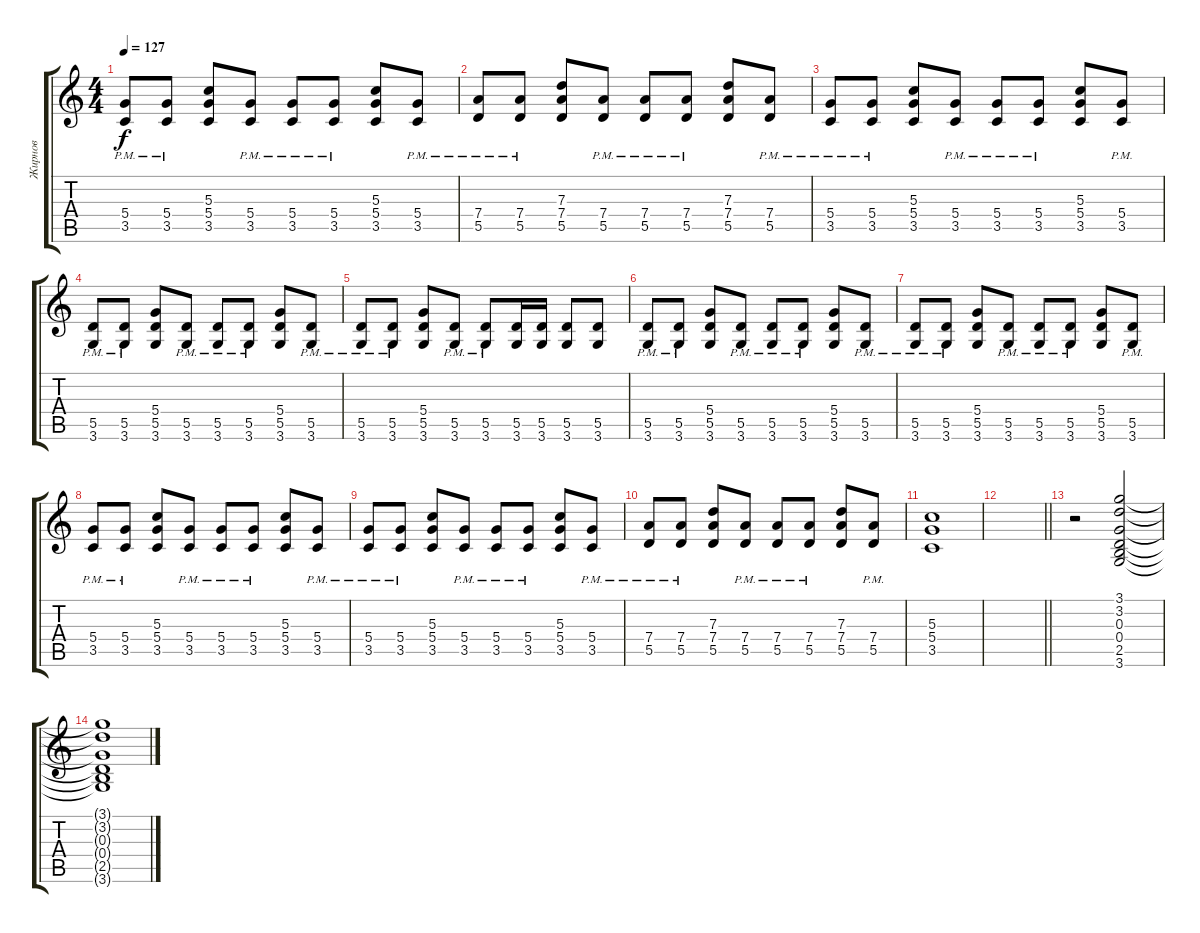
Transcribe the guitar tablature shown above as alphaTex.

\track ("Жирнов" "Жирнов") {instrument electricguitarclean}
\staff {score tabs}
\tuning (E4 B3 G3 D3 A2 E2) {hide}
\ts (4 4)
\tempo 127
\clef g2
\ks c
(5.4{pm} 3.5{pm}).8{dy f} (5.4{pm} 3.5{pm}).8 (5.3 5.4 3.5).8 (5.4{pm} 3.5{pm}).8 (5.4{pm} 3.5{pm}).8 (5.4{pm} 3.5{pm}).8 (5.3 5.4 3.5).8 (5.4{pm} 3.5{pm}).8 |
(7.4{pm} 5.5{pm}).8 (7.4{pm} 5.5{pm}).8 (7.3 7.4 5.5).8 (7.4{pm} 5.5{pm}).8 (7.4{pm} 5.5{pm}).8 (7.4{pm} 5.5{pm}).8 (7.3 7.4 5.5).8 (7.4{pm} 5.5{pm}).8 |
(5.4{pm} 3.5{pm}).8 (5.4{pm} 3.5{pm}).8 (5.3 5.4 3.5).8 (5.4{pm} 3.5{pm}).8 (5.4{pm} 3.5{pm}).8 (5.4{pm} 3.5{pm}).8 (5.3 5.4 3.5).8 (5.4{pm} 3.5{pm}).8 |
(5.5{pm} 3.6{pm}).8 (5.5{pm} 3.6{pm}).8 (5.4 5.5 3.6).8 (5.5{pm} 3.6{pm}).8 (5.5{pm} 3.6{pm}).8 (5.5{pm} 3.6{pm}).8 (5.4 5.5 3.6).8 (5.5{pm} 3.6{pm}).8 |
(5.5{pm} 3.6{pm}).8 (5.5{pm} 3.6{pm}).8 (5.4 5.5 3.6).8 (5.5{pm} 3.6{pm}).8 (5.5{pm} 3.6{pm}).8 (5.5 3.6).16 (5.5 3.6).16 (5.5 3.6).8 (5.5 3.6).8 |
(5.5{pm} 3.6{pm}).8 (5.5{pm} 3.6{pm}).8 (5.4 5.5 3.6).8 (5.5{pm} 3.6{pm}).8 (5.5{pm} 3.6{pm}).8 (5.5{pm} 3.6{pm}).8 (5.4 5.5 3.6).8 (5.5{pm} 3.6{pm}).8 |
(5.5{pm} 3.6{pm}).8 (5.5{pm} 3.6{pm}).8 (5.4 5.5 3.6).8 (5.5{pm} 3.6{pm}).8 (5.5{pm} 3.6{pm}).8 (5.5{pm} 3.6{pm}).8 (5.4 5.5 3.6).8 (5.5{pm} 3.6{pm}).8 |
(5.4{pm} 3.5{pm}).8 (5.4{pm} 3.5{pm}).8 (5.3 5.4 3.5).8 (5.4{pm} 3.5{pm}).8 (5.4{pm} 3.5{pm}).8 (5.4{pm} 3.5{pm}).8 (5.3 5.4 3.5).8 (5.4{pm} 3.5{pm}).8 |
(5.4{pm} 3.5{pm}).8 (5.4{pm} 3.5{pm}).8 (5.3 5.4 3.5).8 (5.4{pm} 3.5{pm}).8 (5.4{pm} 3.5{pm}).8 (5.4{pm} 3.5{pm}).8 (5.3 5.4 3.5).8 (5.4{pm} 3.5{pm}).8 |
(7.4{pm} 5.5{pm}).8 (7.4{pm} 5.5{pm}).8 (7.3 7.4 5.5).8 (7.4{pm} 5.5{pm}).8 (7.4{pm} 5.5{pm}).8 (7.4{pm} 5.5{pm}).8 (7.3 7.4 5.5).8 (7.4{pm} 5.5{pm}).8 |
(5.3 5.4 3.5).1 |
\barLineRight lightlight
|
r.2 (3.1 3.2 0.3 0.4 2.5 3.6).2 |
(3.1{t} 3.2{t} 0.3{t} 0.4{t} 2.5{t} 3.6{t}).1
